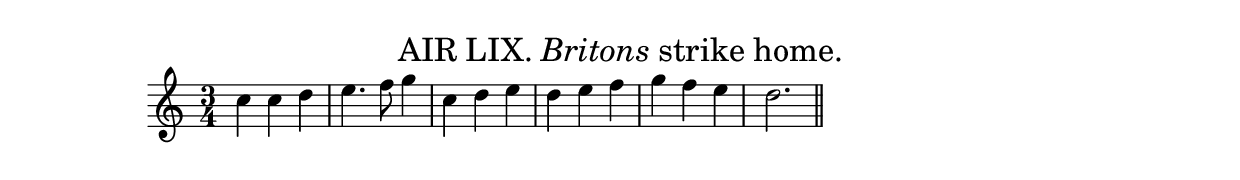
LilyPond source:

\version "2.10.25" 
\include "english.ly"

\header
  {title = \markup \smaller \normal-text
    {AIR LIX. \italic {Britons} strike home.}
  }

\score
  {
  \new Staff
  \relative c''
    {
    \key c \major
    \time 3/4
    \clef treble
    c4 c d | e4. f8 g4 | c,4 d e | d4 e f | g4 f e | d2. \bar "||"
    }
  \layout
    { \context
      { \Score
        \remove Bar_number_engraver
       }
    }
  \midi
    { \context
       { \Score tempoWholesPerMinute = #(ly:make-moment 150 4) } 
    }
  } 
